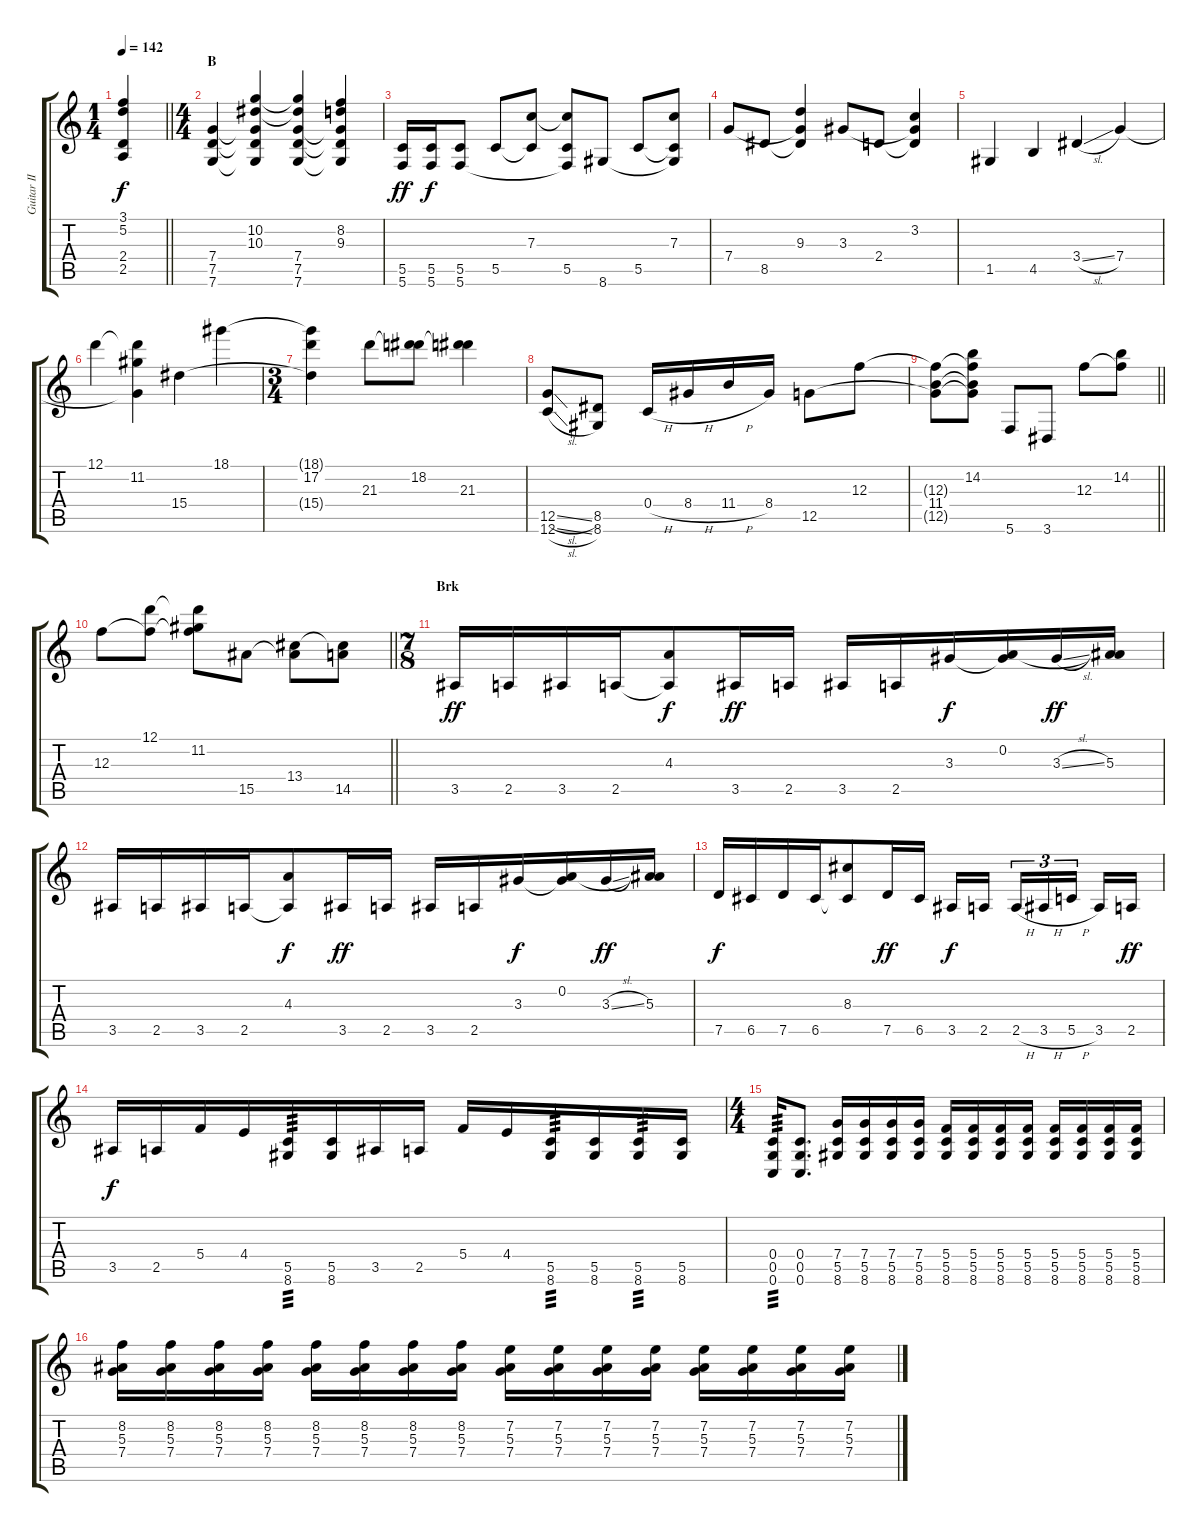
\track ("Guitar II" "Guitar II") {instrument distortionguitar}
\staff {score tabs}
\tuning (D4 A3 F3 C3 G2 C2) {hide}
\ts (1 4)
\tempo 142
\clef g2
\barLineRight lightlight
\ks c
(3.1 5.2 2.4 2.5).4{dy f} |
\ts (4 4)
\section ("" "B")
(7.4 7.5 7.6).4 (10.2 10.3 7.4{t} 7.5{t} 7.6{t}).4 (10.2{t} 10.3{t} 7.4 7.5 7.6).4 (8.2 9.3 7.4{t} 7.5{t} 7.6{t}).4 |
(5.5 5.6).16{dy ff} (5.5 5.6).16{dy f} (5.5 5.6).8 5.5.8 (7.3 5.5{t}).8 (7.3{t} 5.5 5.6{t}).8 8.6.8 5.5.8 (7.3 5.5{t} 8.6{t}).8 |
7.4.8 8.5.8 (9.3 7.4{t} 8.5{t}).4 3.3.8 2.4.8 (3.2 3.3{t} 2.4{t}).4 |
1.5.4 4.5.4 3.4{sl}.4 7.4.4 |
12.1.4 (12.1{t} 11.2 7.4{t}).4 15.4.4 18.1.4 |
\ts (3 4)
(18.1{t} 17.2 15.4{t}).4 21.3.8 (18.2 21.3{t}).8 (18.2{t} 21.3).4 |
(12.5{sl} 12.6{sl}).8 (8.5 8.6).8 0.4{h}.16 8.4{h}.16 11.4{h}.16 8.4.16 12.5.8 12.3.8 |
\barLineRight lightlight
(12.3{t} 11.4 12.5{t}).8 (14.2 12.3{t} 11.4{t} 12.5{t}).8 5.6.8 3.6.8 12.3.8 (14.2 12.3{t}).8 |
\barLineRight lightlight
12.3.8 (12.1 12.3{t}).8 (12.1{t} 11.2 12.3{t}).8 15.5.8 (13.4 15.5{t}).8 (13.4{t} 14.5).8 |
\ts (7 8)
\section ("" "Brk")
3.5.16{dy ff} 2.5.16 3.5.16 2.5.16 (4.3 2.5{t}).8{dy f} 3.5.16{dy ff} 2.5.16 3.5.16 2.5.16 3.3.16{dy f} (0.2 3.3{t}).16 3.3{sl}.16{dy ff} (0.2{t} 5.3).16 |
3.5.16 2.5.16 3.5.16 2.5.16 (4.3 2.5{t}).8{dy f} 3.5.16{dy ff} 2.5.16 3.5.16 2.5.16 3.3.16{dy f} (0.2 3.3{t}).16 3.3{sl}.16{dy ff} (0.2{t} 5.3).16 |
7.5.16{dy f} 6.5.16 7.5.16 6.5.16 (8.3 6.5{t}).8 7.5.16{dy ff} 6.5.16 3.5.16{dy f} 2.5.16 2.5{h}.16{tu (3 2)} 3.5{h}.16{tu (3 2)} 5.5{h}.16{tu (3 2)} 3.5.16 2.5.16{dy ff} |
3.5.16{dy f} 2.5.16 5.4.16 4.4.16 (5.5 8.6).16{tp 3} (5.5 8.6).16 3.5.16 2.5.16 5.4.16 4.4.16 (5.5 8.6).16{tp 3} (5.5 8.6).16 (5.5 8.6).16{tp 3} (5.5 8.6).16 |
\ts (4 4)
(0.4 0.5 0.6).16{tp 3} (0.4 0.5 0.6).8{d} (7.4 5.5 8.6).16{balance 8} (7.4 5.5 8.6).16 (7.4 5.5 8.6).16 (7.4 5.5 8.6).16 (5.4 5.5 8.6).16 (5.4 5.5 8.6).16 (5.4 5.5 8.6).16 (5.4 5.5 8.6).16 (5.4 5.5 8.6).16 (5.4 5.5 8.6).16 (5.4 5.5 8.6).16 (5.4 5.5 8.6).16 |
(8.2 5.3 7.4).16 (8.2 5.3 7.4).16 (8.2 5.3 7.4).16 (8.2 5.3 7.4).16 (8.2 5.3 7.4).16 (8.2 5.3 7.4).16 (8.2 5.3 7.4).16 (8.2 5.3 7.4).16 (7.2 5.3 7.4).16 (7.2 5.3 7.4).16 (7.2 5.3 7.4).16 (7.2 5.3 7.4).16 (7.2 5.3 7.4).16 (7.2 5.3 7.4).16 (7.2 5.3 7.4).16 (7.2 5.3 7.4).16
